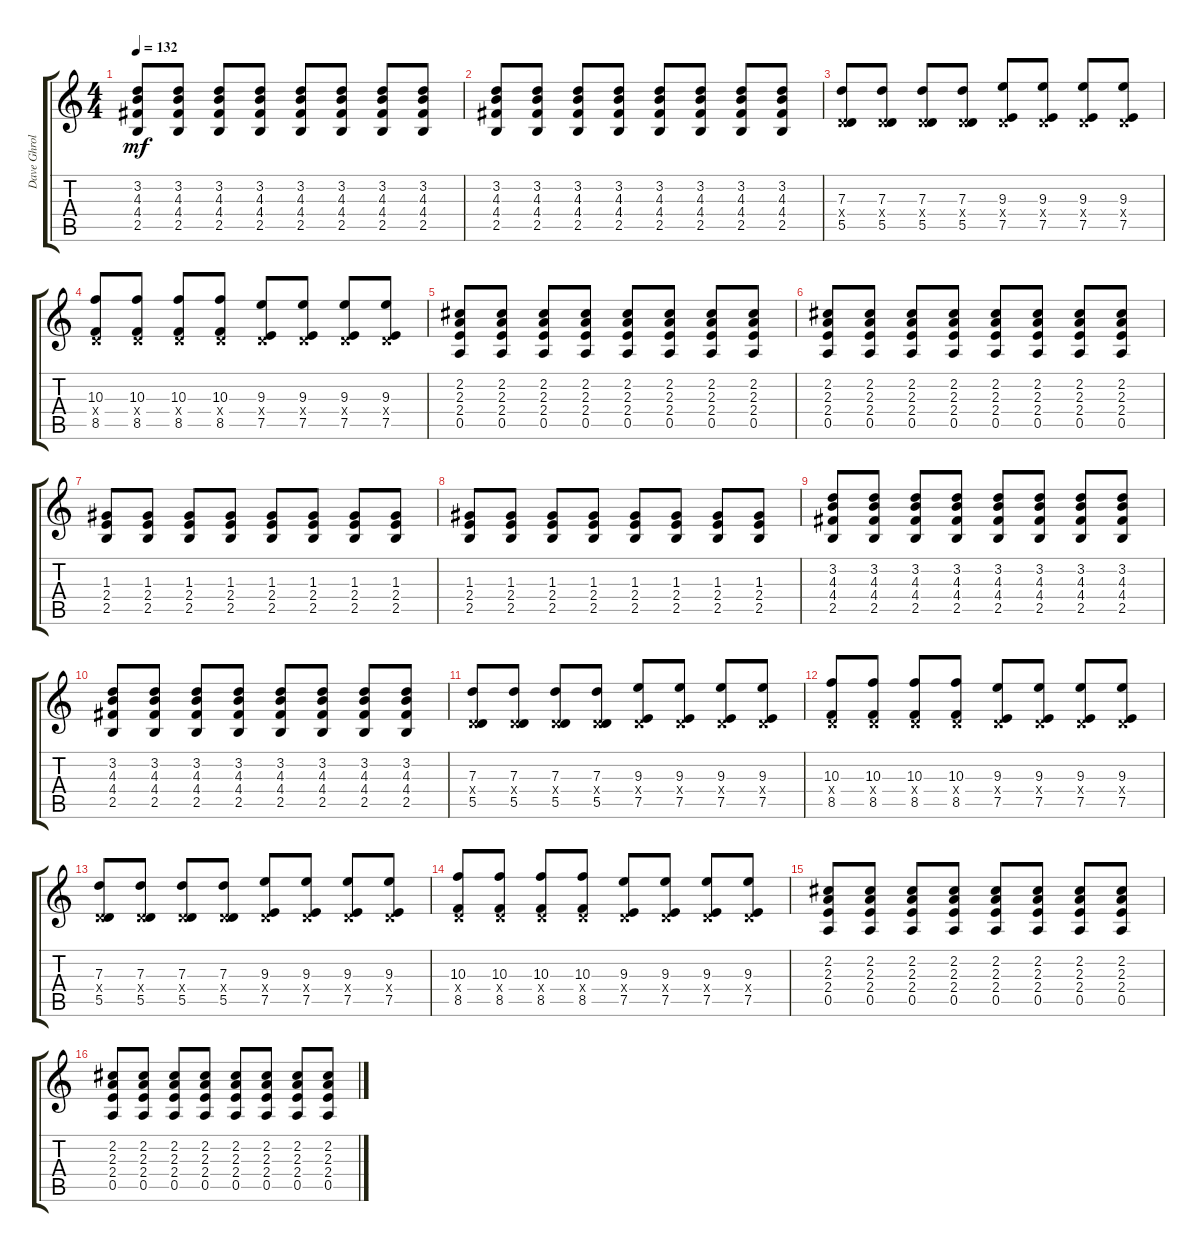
\track ("Dave Ghrol (Rythm)" "Dave Ghrol") {instrument distortionguitar}
\staff {score tabs}
\tuning (E4 B3 G3 D3 A2 E2) {hide}
\ts (4 4)
\tempo 132
\clef g2
\ks c
(3.2 4.3 4.4 2.5).8{dy mf} (3.2 4.3 4.4 2.5).8 (3.2 4.3 4.4 2.5).8 (3.2 4.3 4.4 2.5).8 (3.2 4.3 4.4 2.5).8 (3.2 4.3 4.4 2.5).8 (3.2 4.3 4.4 2.5).8 (3.2 4.3 4.4 2.5).8 |
(3.2 4.3 4.4 2.5).8 (3.2 4.3 4.4 2.5).8 (3.2 4.3 4.4 2.5).8 (3.2 4.3 4.4 2.5).8 (3.2 4.3 4.4 2.5).8 (3.2 4.3 4.4 2.5).8 (3.2 4.3 4.4 2.5).8 (3.2 4.3 4.4 2.5).8 |
(7.3 0.4{x} 5.5).8 (7.3 0.4{x} 5.5).8 (7.3 0.4{x} 5.5).8 (7.3 0.4{x} 5.5).8 (9.3 0.4{x} 7.5).8 (9.3 0.4{x} 7.5).8 (9.3 0.4{x} 7.5).8 (9.3 0.4{x} 7.5).8 |
(10.3 0.4{x} 8.5).8 (10.3 0.4{x} 8.5).8 (10.3 0.4{x} 8.5).8 (10.3 0.4{x} 8.5).8 (9.3 0.4{x} 7.5).8 (9.3 0.4{x} 7.5).8 (9.3 0.4{x} 7.5).8 (9.3 0.4{x} 7.5).8 |
(2.2 2.3 2.4 0.5).8 (2.2 2.3 2.4 0.5).8 (2.2 2.3 2.4 0.5).8 (2.2 2.3 2.4 0.5).8 (2.2 2.3 2.4 0.5).8 (2.2 2.3 2.4 0.5).8 (2.2 2.3 2.4 0.5).8 (2.2 2.3 2.4 0.5).8 |
(2.2 2.3 2.4 0.5).8 (2.2 2.3 2.4 0.5).8 (2.2 2.3 2.4 0.5).8 (2.2 2.3 2.4 0.5).8 (2.2 2.3 2.4 0.5).8 (2.2 2.3 2.4 0.5).8 (2.2 2.3 2.4 0.5).8 (2.2 2.3 2.4 0.5).8 |
(1.3 2.4 2.5).8 (1.3 2.4 2.5).8 (1.3 2.4 2.5).8 (1.3 2.4 2.5).8 (1.3 2.4 2.5).8 (1.3 2.4 2.5).8 (1.3 2.4 2.5).8 (1.3 2.4 2.5).8 |
(1.3 2.4 2.5).8 (1.3 2.4 2.5).8 (1.3 2.4 2.5).8 (1.3 2.4 2.5).8 (1.3 2.4 2.5).8 (1.3 2.4 2.5).8 (1.3 2.4 2.5).8 (1.3 2.4 2.5).8 |
(3.2 4.3 4.4 2.5).8 (3.2 4.3 4.4 2.5).8 (3.2 4.3 4.4 2.5).8 (3.2 4.3 4.4 2.5).8 (3.2 4.3 4.4 2.5).8 (3.2 4.3 4.4 2.5).8 (3.2 4.3 4.4 2.5).8 (3.2 4.3 4.4 2.5).8 |
(3.2 4.3 4.4 2.5).8 (3.2 4.3 4.4 2.5).8 (3.2 4.3 4.4 2.5).8 (3.2 4.3 4.4 2.5).8 (3.2 4.3 4.4 2.5).8 (3.2 4.3 4.4 2.5).8 (3.2 4.3 4.4 2.5).8 (3.2 4.3 4.4 2.5).8 |
(7.3 0.4{x} 5.5).8 (7.3 0.4{x} 5.5).8 (7.3 0.4{x} 5.5).8 (7.3 0.4{x} 5.5).8 (9.3 0.4{x} 7.5).8 (9.3 0.4{x} 7.5).8 (9.3 0.4{x} 7.5).8 (9.3 0.4{x} 7.5).8 |
(10.3 0.4{x} 8.5).8 (10.3 0.4{x} 8.5).8 (10.3 0.4{x} 8.5).8 (10.3 0.4{x} 8.5).8 (9.3 0.4{x} 7.5).8 (9.3 0.4{x} 7.5).8 (9.3 0.4{x} 7.5).8 (9.3 0.4{x} 7.5).8 |
(7.3 0.4{x} 5.5).8 (7.3 0.4{x} 5.5).8 (7.3 0.4{x} 5.5).8 (7.3 0.4{x} 5.5).8 (9.3 0.4{x} 7.5).8 (9.3 0.4{x} 7.5).8 (9.3 0.4{x} 7.5).8 (9.3 0.4{x} 7.5).8 |
(10.3 0.4{x} 8.5).8 (10.3 0.4{x} 8.5).8 (10.3 0.4{x} 8.5).8 (10.3 0.4{x} 8.5).8 (9.3 0.4{x} 7.5).8 (9.3 0.4{x} 7.5).8 (9.3 0.4{x} 7.5).8 (9.3 0.4{x} 7.5).8 |
(2.2 2.3 2.4 0.5).8 (2.2 2.3 2.4 0.5).8 (2.2 2.3 2.4 0.5).8 (2.2 2.3 2.4 0.5).8 (2.2 2.3 2.4 0.5).8 (2.2 2.3 2.4 0.5).8 (2.2 2.3 2.4 0.5).8 (2.2 2.3 2.4 0.5).8 |
(2.2 2.3 2.4 0.5).8 (2.2 2.3 2.4 0.5).8 (2.2 2.3 2.4 0.5).8 (2.2 2.3 2.4 0.5).8 (2.2 2.3 2.4 0.5).8 (2.2 2.3 2.4 0.5).8 (2.2 2.3 2.4 0.5).8 (2.2 2.3 2.4 0.5).8
